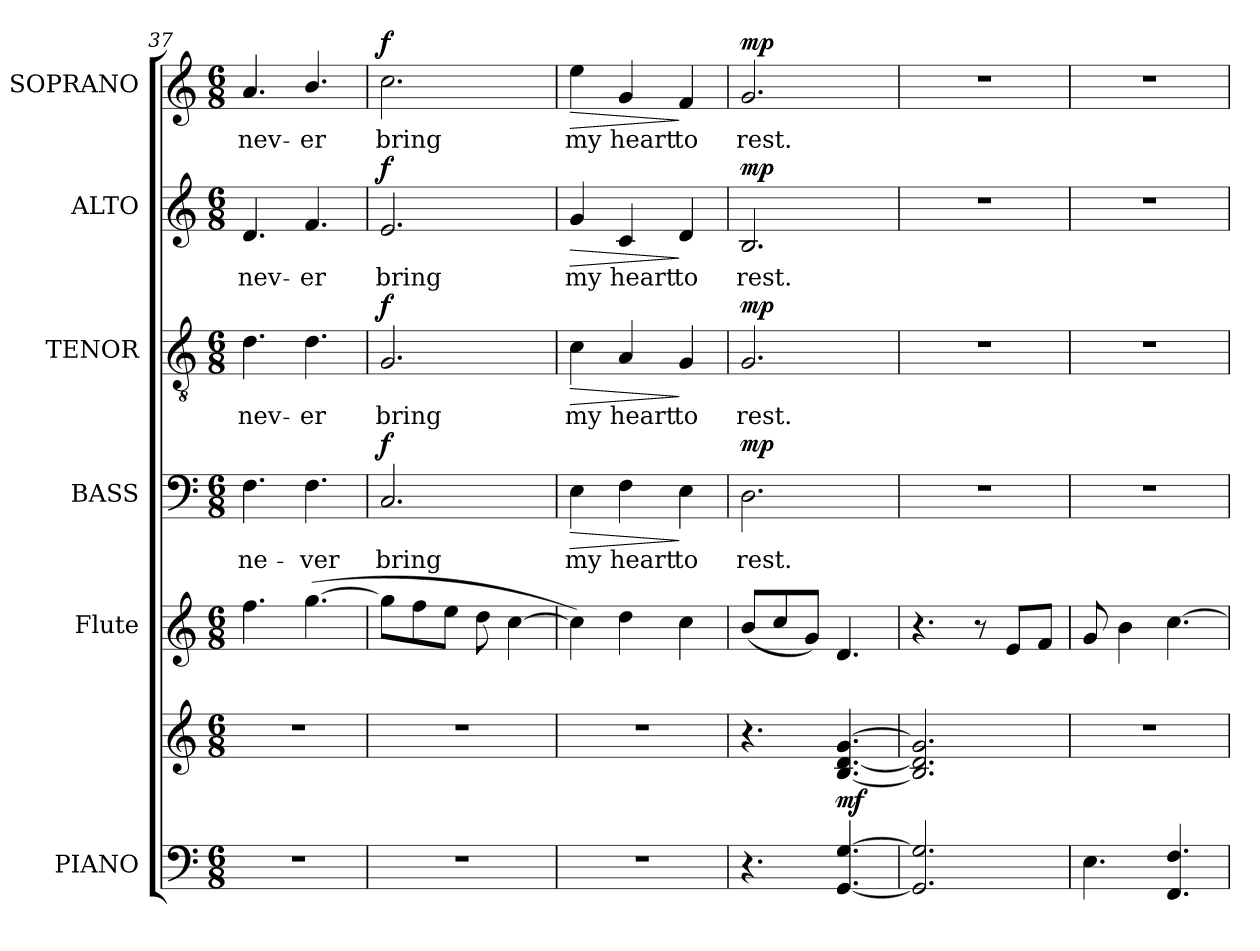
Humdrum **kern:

**kern	**kern	**dynam	**kern	**kern	**text	**dynam	**kern	**text	**dynam	**kern	**text	**dynam	**kern	**text	**dynam
*part6	*part6	*part6	*part5	*part4	*part4	*part4	*part3	*part3	*part3	*part2	*part2	*part2	*part1	*part1	*part1
*staff7	*staff6	*staff6/7	*staff5	*staff4	*staff4	*staff4	*staff3	*staff3	*staff3	*staff2	*staff2	*staff2	*staff1	*staff1	*staff1
*I"PIANO	*	*	*I"Flute	*I"BASS	*	*	*I"TENOR	*	*	*I"ALTO	*	*	*I"SOPRANO	*	*
*I'PNO.	*	*	*I'Fl.	*I'B.	*	*	*I'T.	*	*	*I'A.	*	*	*I'S.	*	*
*clefF4	*clefG2	*	*clefG2	*clefF4	*	*	*clefGv2	*	*	*clefG2	*	*	*clefG2	*	*
*	*	*	*	*	*	*	*ITrd7c12	*	*	*	*	*	*	*	*
*k[]	*k[]	*	*k[]	*k[]	*	*	*k[]	*	*	*k[]	*	*	*k[]	*	*
*C:	*C:	*	*C:	*C:	*	*	*C:	*	*	*C:	*	*	*C:	*	*
*M6/8	*M6/8	*	*M6/8	*M6/8	*	*	*M6/8	*	*	*M6/8	*	*	*M6/8	*	*
=37	=37	=37	=37	=37	=37	=37	=37	=37	=37	=37	=37	=37	=37	=37	=37
!LO:N:vis=1	!LO:N:vis=1	!	!	!	!	!	!	!	!	!	!	!	!	!	!
!	!	!	!	!	!LO:LY:b:color=#000000	!	!	!	!	!	!	!	!	!	!
!	!	!	!	!	!	!	!	!LO:LY:b:color=#000000	!	!	!	!	!	!	!
!	!	!	!	!	!	!	!	!	!	!	!LO:LY:b:color=#000000	!	!	!	!
!	!	!	!	!	!	!	!	!	!	!	!	!	!	!LO:LY:b:color=#000000	!
2.r	2.r	.	4.ffi\	4.Fi\	ne-	.	4.Di\	nev-	.	4.di/	nev-	.	4.ai/	nev-	.
!	!	!	!	!	!LO:LY:b:color=#000000	!	!	!	!	!	!	!	!	!	!
!	!	!	!	!	!	!	!	!LO:LY:b:color=#000000	!	!	!	!	!	!	!
!	!	!	!	!	!	!	!	!	!	!	!LO:LY:b:color=#000000	!	!	!	!
!	!	!	!	!	!	!	!	!	!	!	!	!	!	!LO:LY:b:color=#000000	!
.	.	.	([>4.ggi\	4.Fi\	-ver	.	4.Di\	-er	.	4.fi/	-er	.	4.bi/	-er	.
!!LO:LB:g=z
=38	=38	=38	=38	=38	=38	=38	=38	=38	=38	=38	=38	=38	=38	=38	=38
!LO:N:vis=1	!LO:N:vis=1	!	!	!	!	!	!	!	!	!	!	!	!	!	!
!	!	!	!	!	!LO:LY:b:color=#000000	!	!	!	!	!	!	!	!	!	!
!	!	!	!	!	!	!	!	!LO:LY:b:color=#000000	!	!	!	!	!	!	!
!	!	!	!	!	!	!	!	!	!	!	!LO:LY:b:color=#000000	!	!	!	!
!	!	!	!	!	!	!	!	!	!	!	!	!	!	!LO:LY:b:color=#000000	!
2.r	2.r	.	8ggi\L]	2.Ci/	bring	f	2.GGi/	bring	f	2.ei/	bring	f	2.cci\	bring	f
.	.	.	8ffi\	.	.	.	.	.	.	.	.	.	.	.	.
.	.	.	8eei\J	.	.	.	.	.	.	.	.	.	.	.	.
.	.	.	8ddi\	.	.	.	.	.	.	.	.	.	.	.	.
.	.	.	[>4cci\	.	.	.	.	.	.	.	.	.	.	.	.
=39	=39	=39	=39	=39	=39	=39	=39	=39	=39	=39	=39	=39	=39	=39	=39
!LO:N:vis=1	!LO:N:vis=1	!	!	!	!	!	!	!	!	!	!	!	!	!	!
!	!	!	!	!	!LO:LY:b:color=#000000	!LO:HP:b	!	!	!	!	!	!	!	!	!
!	!	!	!	!	!	!	!	!LO:LY:b:color=#000000	!LO:HP:b	!	!	!	!	!	!
!	!	!	!	!	!	!	!	!	!	!	!LO:LY:b:color=#000000	!LO:HP:b	!	!	!
!	!	!	!	!	!	!	!	!	!	!	!	!	!	!LO:LY:b:color=#000000	!LO:HP:b
2.r	2.r	.	4cci\])	4Ei\	my	>	4Ci\	my	>	4gi/	my	>	4eei\	my	>
!	!	!	!	!	!LO:LY:b:color=#000000	!	!	!	!	!	!	!	!	!	!
!	!	!	!	!	!	!	!	!LO:LY:b:color=#000000	!	!	!	!	!	!	!
!	!	!	!	!	!	!	!	!	!	!	!LO:LY:b:color=#000000	!	!	!	!
!	!	!	!	!	!	!	!	!	!	!	!	!	!	!LO:LY:b:color=#000000	!
.	.	.	4ddi\	4Fi\	heart	.	4AAi/	heart	.	4ci/	heart	.	4gi/	heart	.
!	!	!	!	!	!LO:LY:b:color=#000000	!	!	!	!	!	!	!	!	!	!
!	!	!	!	!	!	!	!	!LO:LY:b:color=#000000	!	!	!	!	!	!	!
!	!	!	!	!	!	!	!	!	!	!	!LO:LY:b:color=#000000	!	!	!	!
!	!	!	!	!	!	!	!	!	!	!	!	!	!	!LO:LY:b:color=#000000	!
.	.	.	4cci\	4Ei\	to	]	4GGi/	to	]	4di/	to	]	4fi/	to	]
=40	=40	=40	=40	=40	=40	=40	=40	=40	=40	=40	=40	=40	=40	=40	=40
!	!	!	!	!	!LO:LY:b:color=#000000	!	!	!	!	!	!	!	!	!	!
!	!	!	!	!	!	!	!	!LO:LY:b:color=#000000	!	!	!	!	!	!	!
!	!	!	!	!	!	!	!	!	!	!	!LO:LY:b:color=#000000	!	!	!	!
!	!	!	!	!	!	!	!	!	!	!	!	!	!	!LO:LY:b:color=#000000	!
4.r	4.r	.	(8bi/L	2.Di\	rest.	mp	2.GGi/	rest.	mp	2.Bi/	rest.	mp	2.gi/	rest.	mp
.	.	.	8cci/	.	.	.	.	.	.	.	.	.	.	.	.
.	.	.	8gi/J)	.	.	.	.	.	.	.	.	.	.	.	.
[<4.GGi/ [>4.Gi	[<4.Bi/ [<4.di [>4.gi	mf	4.di/	.	.	.	.	.	.	.	.	.	.	.	.
=41	=41	=41	=41	=41	=41	=41	=41	=41	=41	=41	=41	=41	=41	=41	=41
!	!	!	!	!LO:N:vis=1	!	!	!LO:N:vis=1	!	!	!LO:N:vis=1	!	!	!LO:N:vis=1	!	!
2.GGi/] 2.Gi]	2.Bi/] 2.di] 2.gi]	.	4.r	2.r	.	.	2.r	.	.	2.r	.	.	2.r	.	.
.	.	.	8r	.	.	.	.	.	.	.	.	.	.	.	.
.	.	.	8ei/L	.	.	.	.	.	.	.	.	.	.	.	.
.	.	.	8fi/J	.	.	.	.	.	.	.	.	.	.	.	.
=42	=42	=42	=42	=42	=42	=42	=42	=42	=42	=42	=42	=42	=42	=42	=42
!	!LO:N:vis=1	!	!	!LO:N:vis=1	!	!	!LO:N:vis=1	!	!	!LO:N:vis=1	!	!	!LO:N:vis=1	!	!
4.Ei\	2.r	.	8gi/	2.r	.	.	2.r	.	.	2.r	.	.	2.r	.	.
.	.	.	4bi\	.	.	.	.	.	.	.	.	.	.	.	.
4.FFi/ 4.Fi	.	.	[>4.cci\	.	.	.	.	.	.	.	.	.	.	.	.
=	=	=	=	=	=	=	=	=	=	=	=	=	=	=	=
*-	*-	*-	*-	*-	*-	*-	*-	*-	*-	*-	*-	*-	*-	*-	*-
